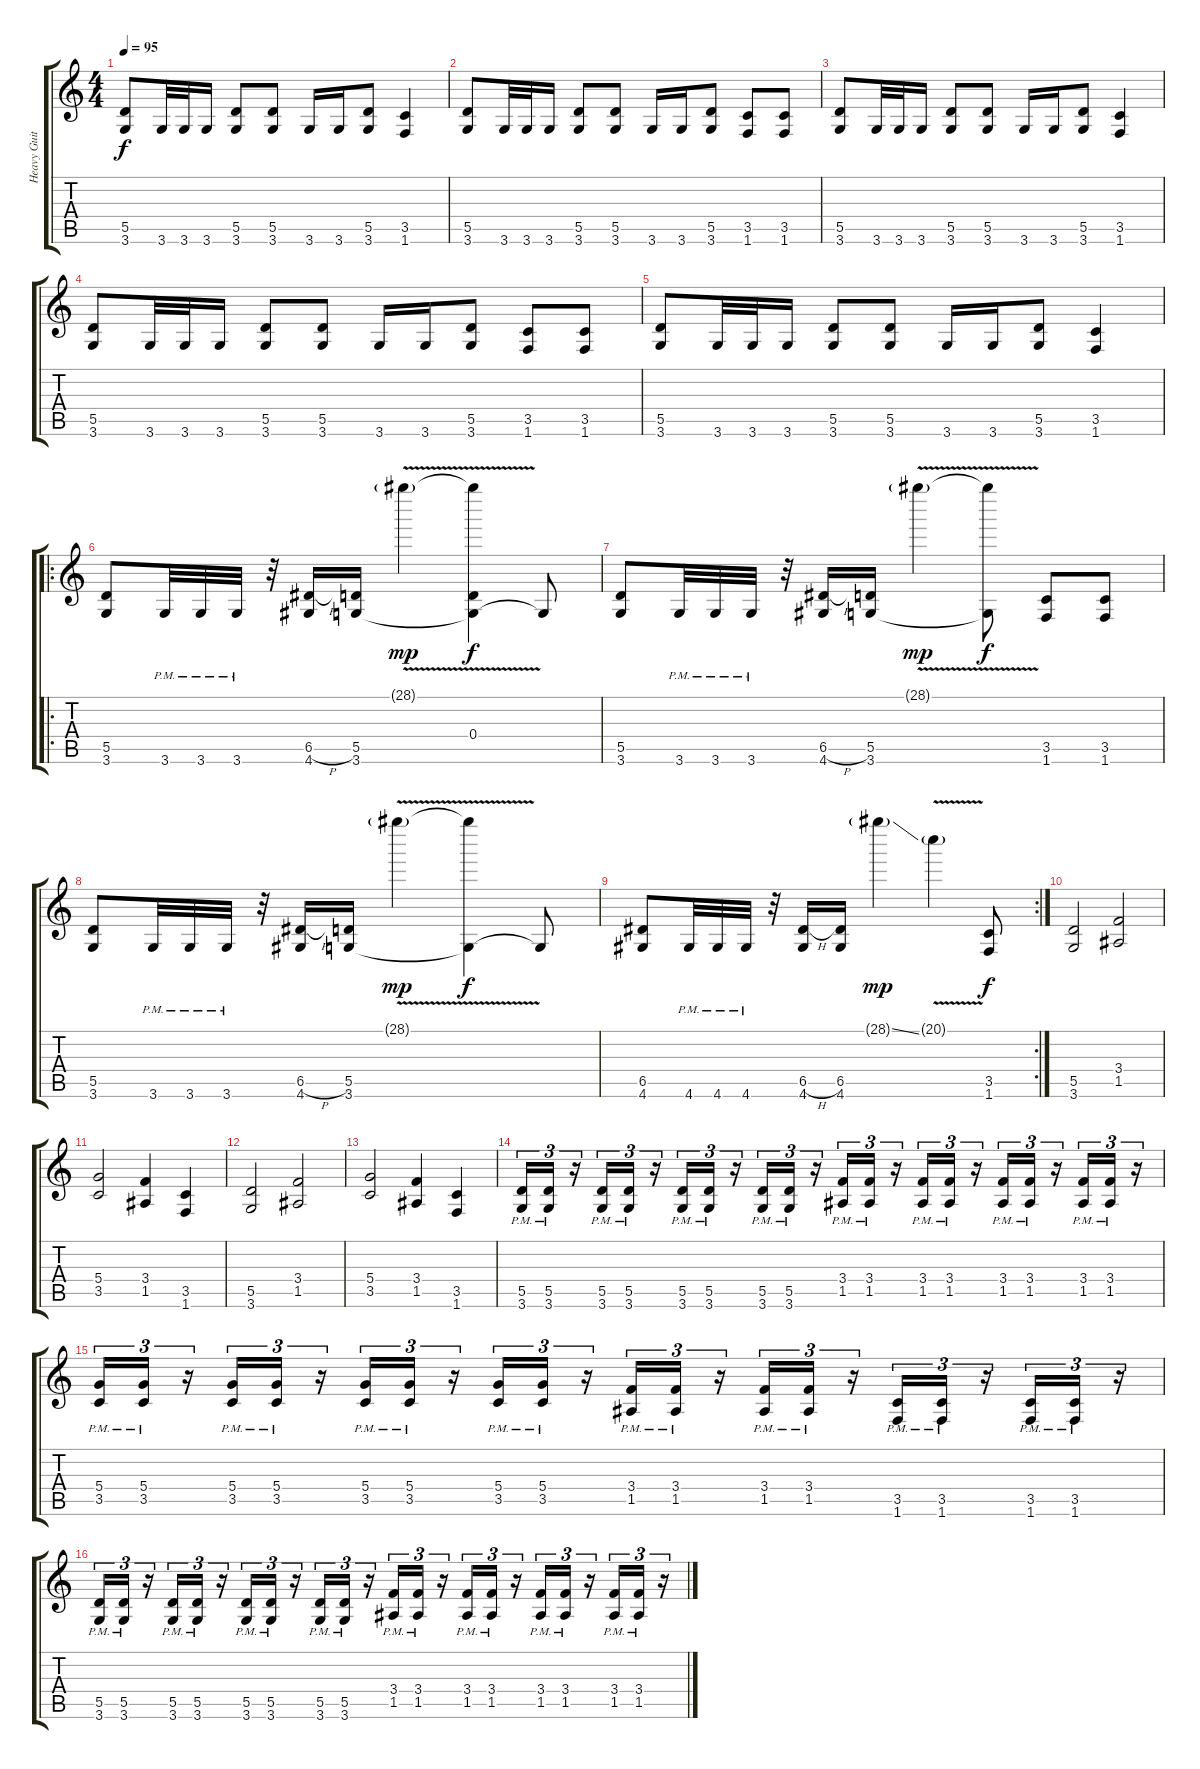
\track ("Heavy Guitar" "Heavy Guit") {instrument distortionguitar}
\staff {score tabs}
\tuning (E4 B3 G3 D3 A2 E2) {hide}
\ts (4 4)
\tempo 95
\clef g2
\ks c
(5.5 3.6).8{dy f} 3.6.32 3.6.32 3.6.16 (5.5 3.6).8 (5.5 3.6).8 3.6.16 3.6.16 (5.5 3.6).8 (3.5 1.6).4 |
(5.5 3.6).8 3.6.32 3.6.32 3.6.16 (5.5 3.6).8 (5.5 3.6).8 3.6.16 3.6.16 (5.5 3.6).8 (3.5 1.6).8 (3.5 1.6).8 |
(5.5 3.6).8 3.6.32 3.6.32 3.6.16 (5.5 3.6).8 (5.5 3.6).8 3.6.16 3.6.16 (5.5 3.6).8 (3.5 1.6).4 |
(5.5 3.6).8 3.6.32 3.6.32 3.6.16 (5.5 3.6).8 (5.5 3.6).8 3.6.16 3.6.16 (5.5 3.6).8 (3.5 1.6).8 (3.5 1.6).8 |
(5.5 3.6).8 3.6.32 3.6.32 3.6.16 (5.5 3.6).8 (5.5 3.6).8 3.6.16 3.6.16 (5.5 3.6).8 (3.5 1.6).4 |
\ro
(5.5 3.6).8 3.6{pm}.32 3.6{pm}.32 3.6{pm}.32 r.32 (6.5{h} 4.6).16 (5.5 3.6).16 28.1{v g}.4{dy mp} (28.1{t} 0.4 3.6{t}).4{dy f} 3.6{t}.8 |
(5.5 3.6).8 3.6{pm}.32 3.6{pm}.32 3.6{pm}.32 r.32 (6.5{h} 4.6).16 (5.5 3.6).16 28.1{v g}.4{dy mp} (28.1{t} 3.6{t}).8{dy f} (3.5 1.6).8 (3.5 1.6).8 |
(5.5 3.6).8 3.6{pm}.32 3.6{pm}.32 3.6{pm}.32 r.32 (6.5{h} 4.6).16 (5.5 3.6).16 28.1{v g}.4{dy mp} (28.1{t} 3.6{t}).4{dy f} 3.6{t}.8 |
\rc 2
(6.5 4.6).8 4.6{pm}.32 4.6{pm}.32 4.6{pm}.32 r.32 (6.5{h} 4.6).16 (6.5 4.6).16 28.1{ss g}.4{dy mp} 20.1{v g}.4 (3.5 1.6).8{dy f} |
(5.5 3.6).2 (3.4 1.5).2 |
(5.4 3.5).2 (3.4 1.5).4 (3.5 1.6).4 |
(5.5 3.6).2 (3.4 1.5).2 |
(5.4 3.5).2 (3.4 1.5).4 (3.5 1.6).4 |
(5.5{pm} 3.6{pm}).16{tu (3 2)} (5.5{pm} 3.6{pm}).16{tu (3 2)} r.16{tu (3 2)} (5.5{pm} 3.6{pm}).16{tu (3 2)} (5.5{pm} 3.6{pm}).16{tu (3 2)} r.16{tu (3 2)} (5.5{pm} 3.6{pm}).16{tu (3 2)} (5.5{pm} 3.6{pm}).16{tu (3 2)} r.16{tu (3 2)} (5.5{pm} 3.6{pm}).16{tu (3 2)} (5.5{pm} 3.6{pm}).16{tu (3 2)} r.16{tu (3 2)} (3.4{pm} 1.5{pm}).16{tu (3 2)} (3.4{pm} 1.5{pm}).16{tu (3 2)} r.16{tu (3 2)} (3.4{pm} 1.5{pm}).16{tu (3 2)} (3.4{pm} 1.5{pm}).16{tu (3 2)} r.16{tu (3 2)} (3.4{pm} 1.5{pm}).16{tu (3 2)} (3.4{pm} 1.5{pm}).16{tu (3 2)} r.16{tu (3 2)} (3.4{pm} 1.5{pm}).16{tu (3 2)} (3.4{pm} 1.5{pm}).16{tu (3 2)} r.16{tu (3 2)} |
(5.4{pm} 3.5{pm}).16{tu (3 2)} (5.4{pm} 3.5{pm}).16{tu (3 2)} r.16{tu (3 2)} (5.4{pm} 3.5{pm}).16{tu (3 2)} (5.4{pm} 3.5{pm}).16{tu (3 2)} r.16{tu (3 2)} (5.4{pm} 3.5{pm}).16{tu (3 2)} (5.4{pm} 3.5{pm}).16{tu (3 2)} r.16{tu (3 2)} (5.4{pm} 3.5{pm}).16{tu (3 2)} (5.4{pm} 3.5{pm}).16{tu (3 2)} r.16{tu (3 2)} (3.4{pm} 1.5{pm}).16{tu (3 2)} (3.4{pm} 1.5{pm}).16{tu (3 2)} r.16{tu (3 2)} (3.4{pm} 1.5{pm}).16{tu (3 2)} (3.4{pm} 1.5{pm}).16{tu (3 2)} r.16{tu (3 2)} (3.5{pm} 1.6{pm}).16{tu (3 2)} (3.5{pm} 1.6{pm}).16{tu (3 2)} r.16{tu (3 2)} (3.5{pm} 1.6{pm}).16{tu (3 2)} (3.5{pm} 1.6{pm}).16{tu (3 2)} r.16{tu (3 2)} |
(5.5{pm} 3.6{pm}).16{tu (3 2)} (5.5{pm} 3.6{pm}).16{tu (3 2)} r.16{tu (3 2)} (5.5{pm} 3.6{pm}).16{tu (3 2)} (5.5{pm} 3.6{pm}).16{tu (3 2)} r.16{tu (3 2)} (5.5{pm} 3.6{pm}).16{tu (3 2)} (5.5{pm} 3.6{pm}).16{tu (3 2)} r.16{tu (3 2)} (5.5{pm} 3.6{pm}).16{tu (3 2)} (5.5{pm} 3.6{pm}).16{tu (3 2)} r.16{tu (3 2)} (3.4{pm} 1.5{pm}).16{tu (3 2)} (3.4{pm} 1.5{pm}).16{tu (3 2)} r.16{tu (3 2)} (3.4{pm} 1.5{pm}).16{tu (3 2)} (3.4{pm} 1.5{pm}).16{tu (3 2)} r.16{tu (3 2)} (3.4{pm} 1.5{pm}).16{tu (3 2)} (3.4{pm} 1.5{pm}).16{tu (3 2)} r.16{tu (3 2)} (3.4{pm} 1.5{pm}).16{tu (3 2)} (3.4{pm} 1.5{pm}).16{tu (3 2)} r.16{tu (3 2)}
